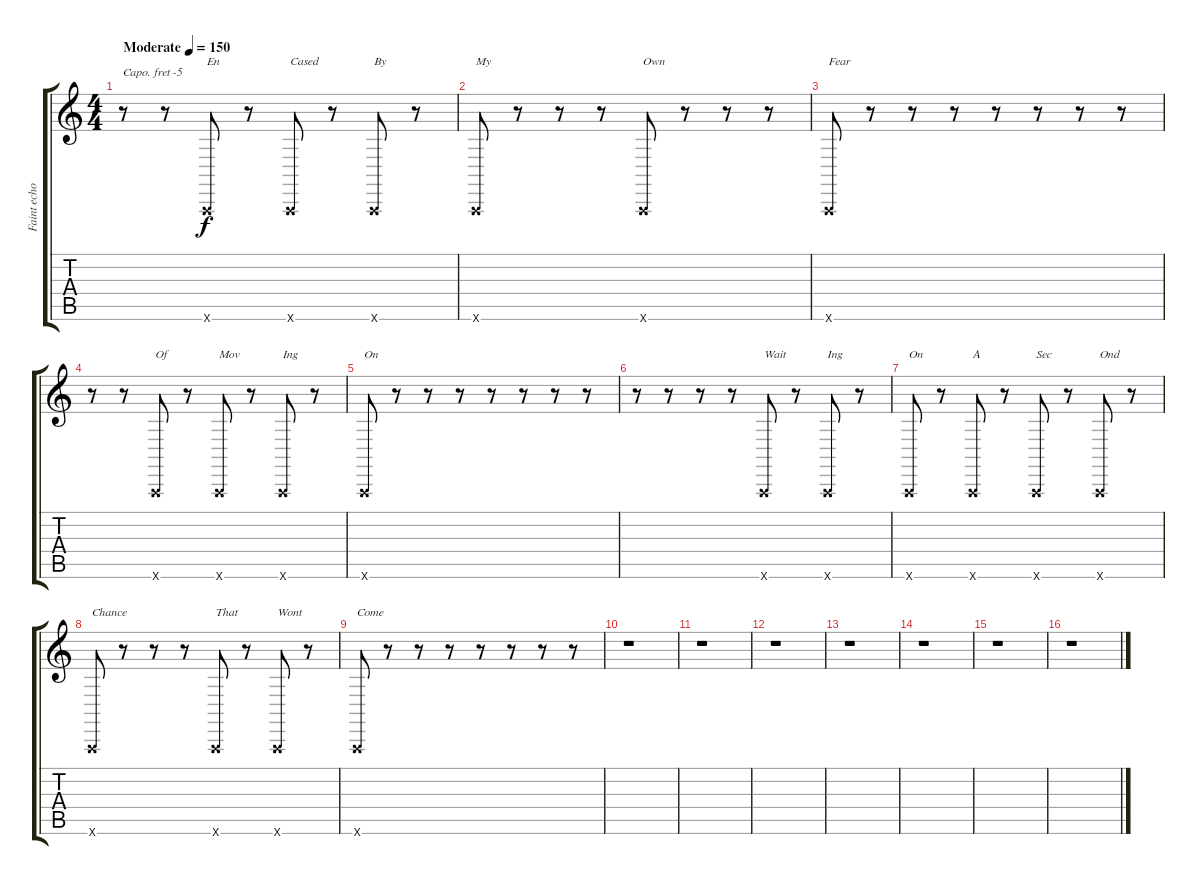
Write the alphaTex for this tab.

\track ("Faint echo screaming" "Faint echo") {instrument tuba}
\staff {score tabs}
\capo -5
\tuning (E4 B3 G3 D3 A2 D2) {hide}
\ts (4 4)
\tempo (150 "Moderate")
\clef g2
\ks c
r.8{dy f instrument tuba} r.8 0.6{x}.8{txt "En"} r.8 0.6{x}.8{txt "Cased"} r.8 0.6{x}.8{txt "By"} r.8 |
0.6{x}.8{txt "My"} r.8 r.8 r.8 0.6{x}.8{txt "Own"} r.8 r.8 r.8 |
0.6{x}.8{txt "Fear"} r.8 r.8 r.8 r.8 r.8 r.8 r.8 |
r.8 r.8 0.6{x}.8{txt "Of"} r.8 0.6{x}.8{txt "Mov"} r.8 0.6{x}.8{txt "Ing"} r.8 |
0.6{x}.8{txt "On"} r.8 r.8 r.8 r.8 r.8 r.8 r.8 |
r.8 r.8 r.8 r.8 0.6{x}.8{txt "Wait"} r.8 0.6{x}.8{txt "Ing"} r.8 |
0.6{x}.8{txt "On"} r.8 0.6{x}.8{txt "A"} r.8 0.6{x}.8{txt "Sec"} r.8 0.6{x}.8{txt "Ond"} r.8 |
0.6{x}.8{txt "Chance"} r.8 r.8 r.8 0.6{x}.8{txt "That"} r.8 0.6{x}.8{txt "Wont"} r.8 |
0.6{x}.8{txt "Come"} r.8 r.8 r.8 r.8 r.8 r.8 r.8 |
r.1 |
r.1 |
r.1 |
r.1 |
r.1 |
r.1 |
r.1
